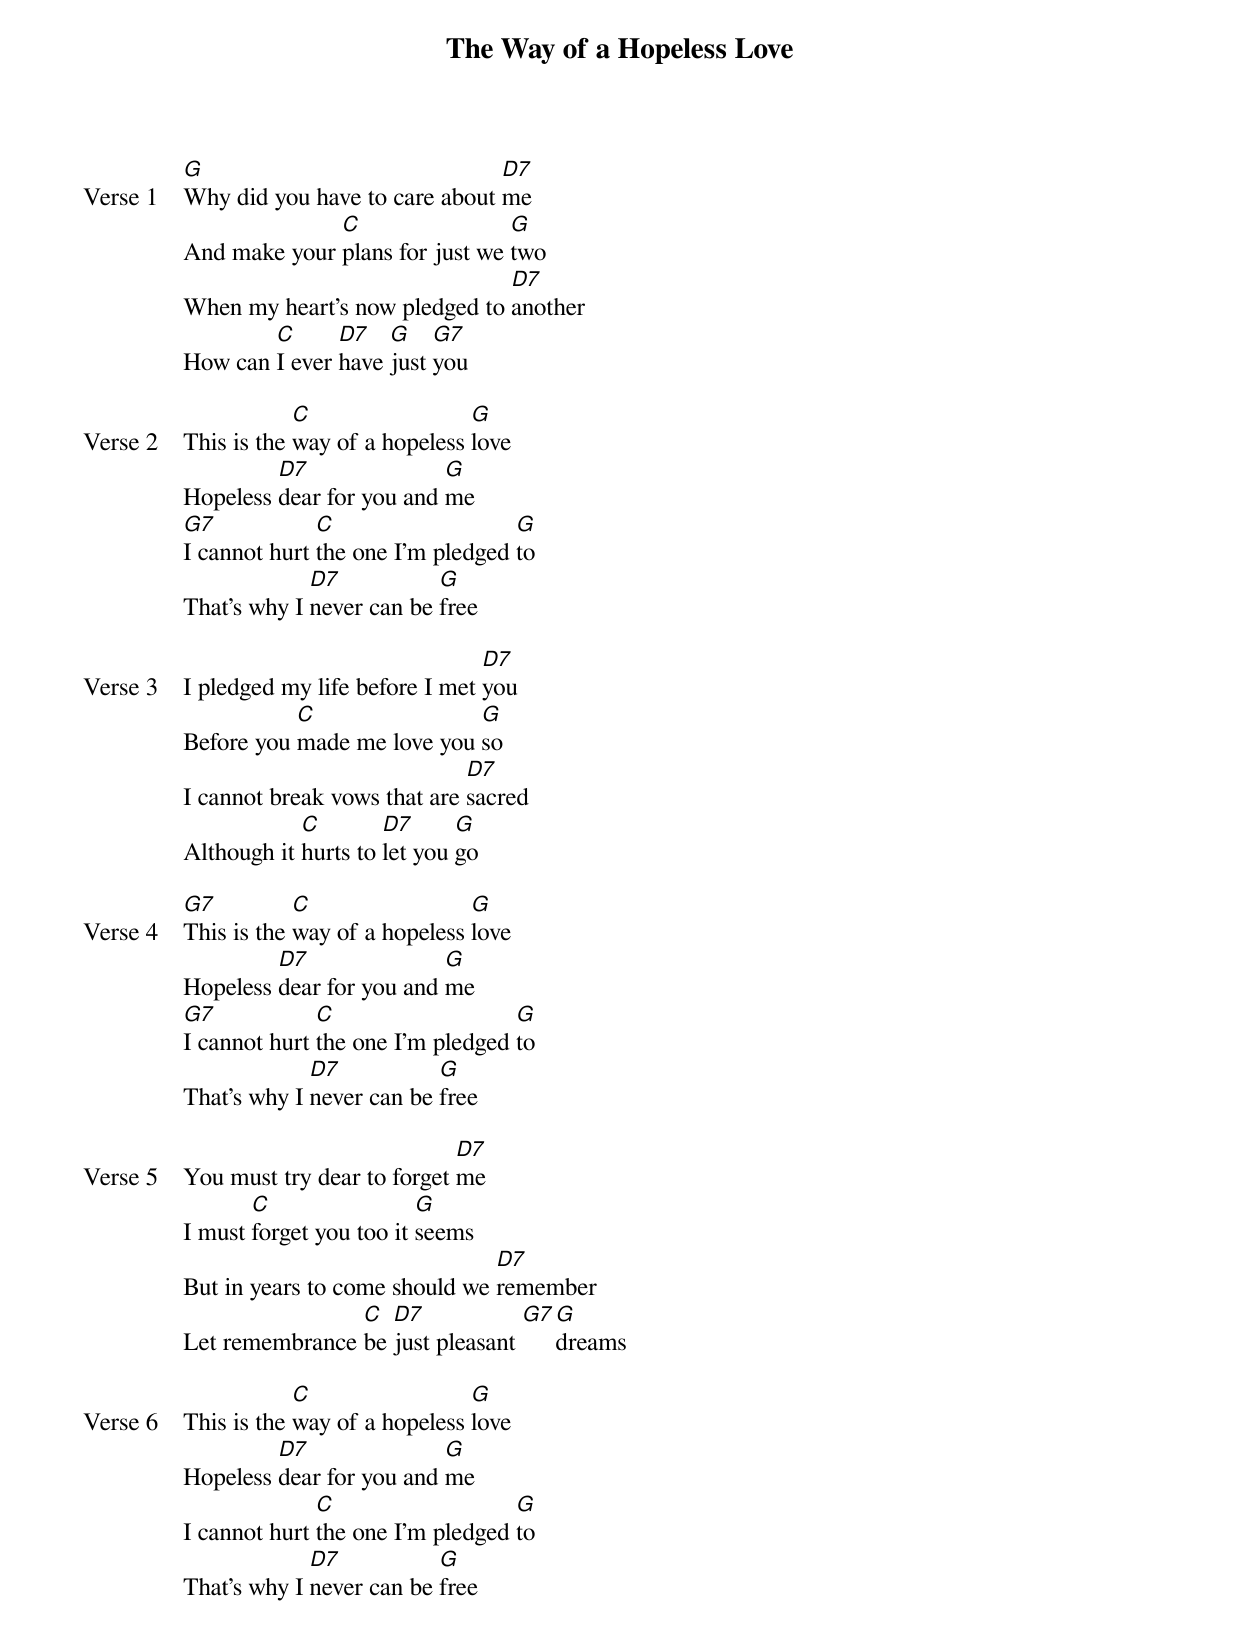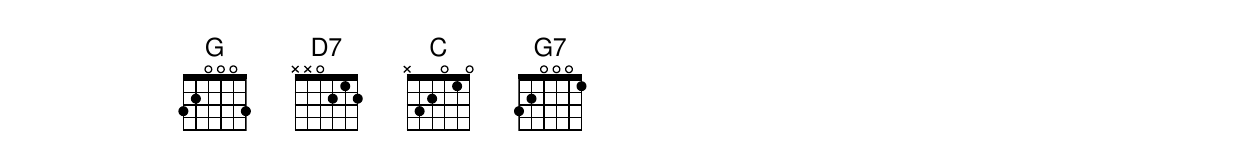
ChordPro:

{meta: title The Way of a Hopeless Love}
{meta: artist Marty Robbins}
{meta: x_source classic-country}
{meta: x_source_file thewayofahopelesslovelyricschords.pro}
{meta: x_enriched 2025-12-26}

{start_of_verse: Verse 1}
[G]Why did you have to care about [D7]me
And make your [C]plans for just we [G]two
When my heart's now pledged to [D7]another
How can [C]I ever [D7]have [G]just [G7]you
{end_of_verse}

{start_of_verse: Verse 2}
This is the [C]way of a hopeless [G]love
Hopeless [D7]dear for you and [G]me
[G7]I cannot hurt [C]the one I'm pledged [G]to
That's why I [D7]never can be [G]free
{end_of_verse}

{start_of_verse: Verse 3}
I pledged my life before I met [D7]you
Before you [C]made me love you [G]so
I cannot break vows that are [D7]sacred
Although it [C]hurts to [D7]let you [G]go
{end_of_verse}

{start_of_verse: Verse 4}
[G7]This is the [C]way of a hopeless [G]love
Hopeless [D7]dear for you and [G]me
[G7]I cannot hurt [C]the one I'm pledged [G]to
That's why I [D7]never can be [G]free
{end_of_verse}

{start_of_verse: Verse 5}
You must try dear to forget [D7]me
I must [C]forget you too it [G]seems
But in years to come should we [D7]remember
Let remembrance [C]be [D7]just pleasant [G7][G]dreams
{end_of_verse}

{start_of_verse: Verse 6}
This is the [C]way of a hopeless [G]love
Hopeless [D7]dear for you and [G]me
I cannot hurt [C]the one I'm pledged [G]to
That's why I [D7]never can be [G]free
{end_of_verse}
